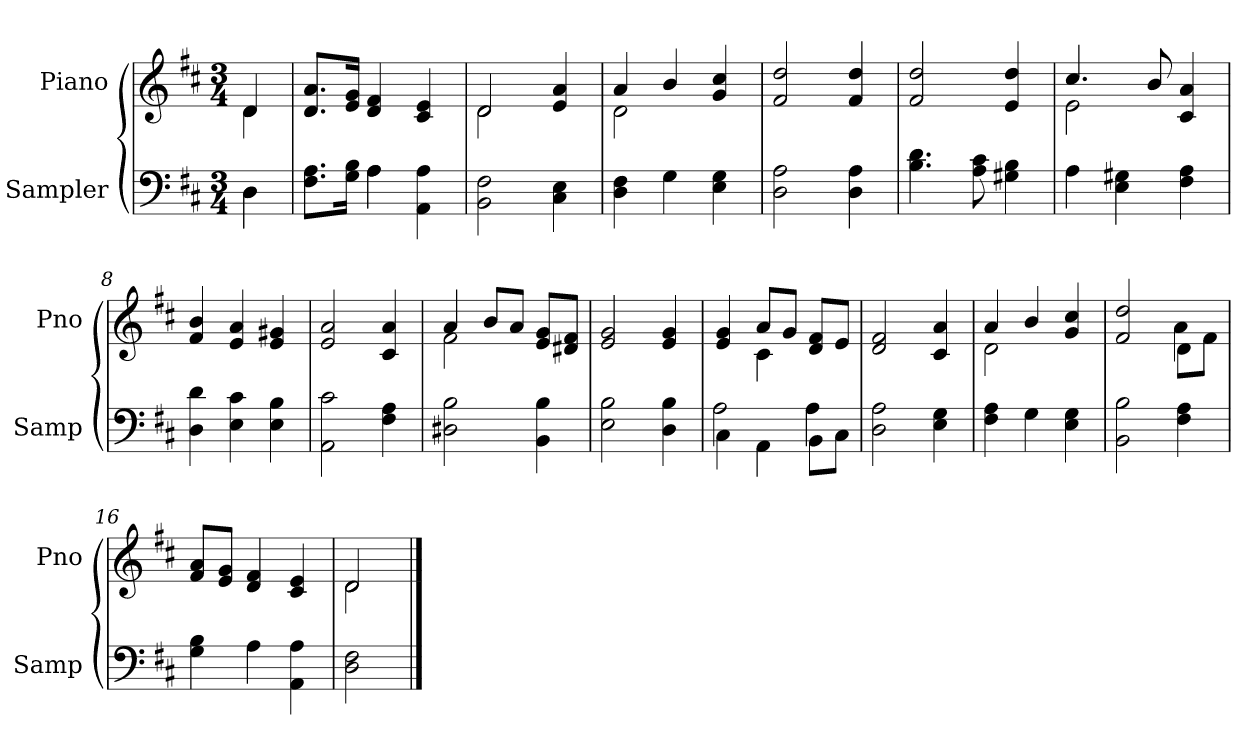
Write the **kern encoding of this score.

**kern	**kern
*part2	*part1
*staff2	*staff1
*I"Sampler	*I"Piano
*I'Samp	*I'Pno
*clefF4	*clefG2
*k[f#c#]	*k[f#c#]
*D:	*D:
*M3/4	*M3/4
=1	=1
*^	*^
4D\	4D	4d/	4d
*	*	*v	*v
=2	=2	=2
8.F#\ 8.A\L	4ryy	8.d/ 8.a/L
16G\ 16B\Jk	.	16e/ 16g/Jk
4A\	4A	4d 4f#
4AA 4A	4ryy	4c# 4e
*v	*v	*
=3	=3
*	*^
2BB 2F#	2d/	2d
4C# 4E	4e 4a	4ryy
=4	=4	=4
4D 4F#	4a/	2d
4G	4b/	.
4E 4G	4g 4cc#	4ryy
*	*v	*v
=5	=5
2D 2A	2f# 2dd
4D 4A	4f# 4dd
=6	=6
4.B 4.d	2f# 2dd
8A 8c#	.
4G#X 4B	4e 4dd
=7	=7
*	*^
4A	4.cc#/	2e
4E 4G#X	.	.
.	8b/	.
4F# 4A	4c# 4a	4ryy
*	*v	*v
=8	=8
4D 4d	4f# 4b
4E 4c#	4e 4a
4E 4B	4e 4g#X
=9	=9
2AA 2c#	2e 2a
4F# 4A	4c# 4a
=10	=10
*	*^
2D#X 2B	4a/	2f#
.	8b/L	.
.	8a/J	.
4BB 4B	8e/ 8g/L	4ryy
.	8d#X/ 8f#/J	.
*	*v	*v
=11	=11
2E 2B	2e 2g
4D 4B	4e 4g
=12	=12
*^	*^
4C#\	2A	4e 4g	4ryy
4AA\	.	8a/L	4c#
.	.	8g/J	.
8BB\L	4A	8d/ 8f#/L	4ryy
8C#\J	.	8e/J	.
*v	*v	*	*
*	*v	*v
=13	=13
2D 2A	2d 2f#
4E 4G	4c# 4a
=14	=14
*	*^
4F# 4A	4a/	2d
4G	4b/	.
4E 4G	4g 4cc#	4ryy
=15	=15	=15
2BB 2B	2f# 2dd	2ryy
4F# 4A	8d\L	4a
.	8f#\J	.
*	*v	*v
=16	=16
4G 4B	8f#/ 8a/L
.	8e/ 8g/J
4A	4d 4f#
4AA 4A	4c# 4e
=17	=17
*	*^
2D 2F#	2d/	2d
*	*v	*v
==	==
*-	*-
